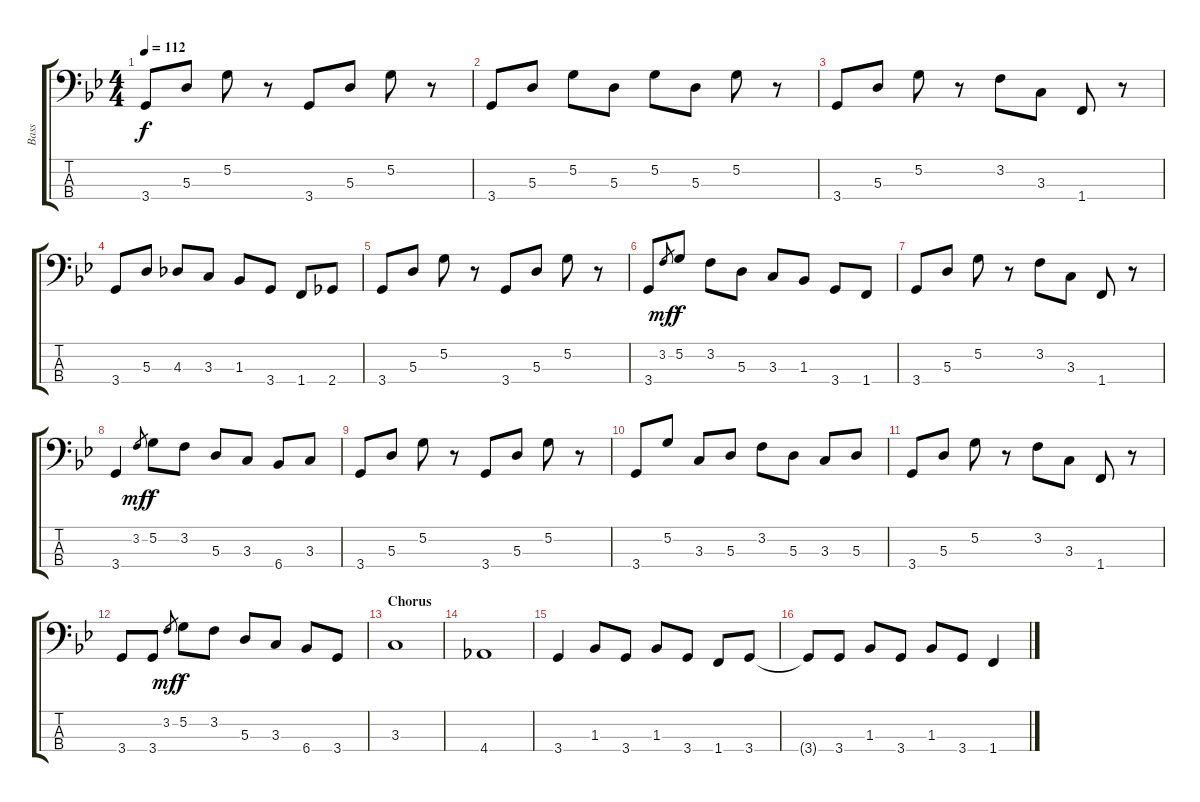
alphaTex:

\track ("Bass" "Bass") {instrument electricbasspick}
\staff {score tabs}
\tuning (G2 D2 A1 E1) {hide}
\ts (4 4)
\tempo 112
\clef f4
\ks bb
3.4.8{dy f} 5.3.8 5.2.8 r.8 3.4.8 5.3.8 5.2.8 r.8 |
3.4.8 5.3.8 5.2.8 5.3.8 5.2.8 5.3.8 5.2.8 r.8 |
3.4.8 5.3.8 5.2.8 r.8 3.2.8 3.3.8 1.4.8 r.8 |
3.4.8 5.3.8 4.3.8 3.3.8 1.3.8 3.4.8 1.4.8 2.4.8 |
3.4.8 5.3.8 5.2.8 r.8 3.4.8 5.3.8 5.2.8 r.8 |
3.4.8 3.2.8{gr dy mf} 5.2.8{dy f} 3.2.8 5.3.8 3.3.8 1.3.8 3.4.8 1.4.8 |
3.4.8 5.3.8 5.2.8 r.8 3.2.8 3.3.8 1.4.8 r.8 |
3.4.4 3.2.8{gr dy mf} 5.2.8{dy f} 3.2.8 5.3.8 3.3.8 6.4.8 3.3.8 |
3.4.8 5.3.8 5.2.8 r.8 3.4.8 5.3.8 5.2.8 r.8 |
3.4.8 5.2.8 3.3.8 5.3.8 3.2.8 5.3.8 3.3.8 5.3.8 |
3.4.8 5.3.8 5.2.8 r.8 3.2.8 3.3.8 1.4.8 r.8 |
3.4.8 3.4.8 3.2.8{gr dy mf} 5.2.8{dy f} 3.2.8 5.3.8 3.3.8 6.4.8 3.4.8 |
\section ("" "Chorus")
3.3.1 |
4.4.1 |
3.4.4 1.3.8 3.4.8 1.3.8 3.4.8 1.4.8 3.4.8 |
3.4{t}.8 3.4.8 1.3.8 3.4.8 1.3.8 3.4.8 1.4.4
